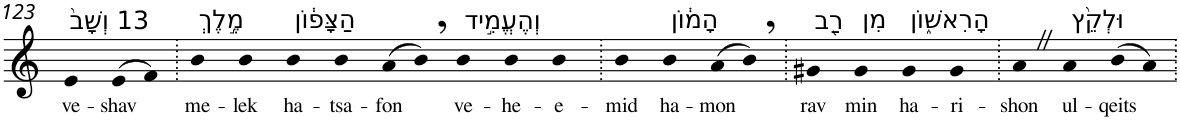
**kern	**text
*part1	*part1
*staff1	*staff1
*I"Piano	*
*I'Pno	*
!!LO:PB:g=z
*clefG2	*
*k[]	*
=123	=123
!LO:TX:a:t=13 וְשָׁב֙	!
!	!LO:LY:b
4e	ve-
!	!LO:LY:b
(>8e	-shav
8f)	.
=124.	=124.
!LO:TX:a:t=מֶ֣לֶךְ	!
!	!LO:LY:b
4b	me-
!	!LO:LY:b
4b	-lek
!LO:TX:a:t=הַצָּפ֔וֹן	!
!	!LO:LY:b
4b	ha-
!	!LO:LY:b
4b	-tsa-
!	!LO:LY:b
(>8a	-fon
8b,)	.
!LO:TX:a:t=וְהֶעֱמִ֣יד	!
!	!LO:LY:b
4b	ve-
!	!LO:LY:b
4b	-he-
!	!LO:LY:b
4b	-e-
=125.	=125.
!	!LO:LY:b
4b	-mid
!LO:TX:a:t=הָמ֔וֹן	!
!	!LO:LY:b
4b	ha-
!	!LO:LY:b
(>8a	-mon
8b,)	.
=126.	=126.
!LO:TX:a:t=רַ֖ב	!
!	!LO:LY:b
4g#X	rav
!LO:TX:a:t=מִן	!
!	!LO:LY:b
4g#	min
!LO:TX:a:t=הָרִאשׁ֑וֹן	!
!	!LO:LY:b
4g#	ha-
!	!LO:LY:b
4g#	-ri-
=127.	=127.
!	!LO:LY:b
4aZ	-shon
!LO:TX:a:t=וּלְקֵ֨ץ	!
!	!LO:LY:b
4a	ul-
!	!LO:LY:b
(>8b	-qeits
8a)	.
=.	=.
*-	*-
